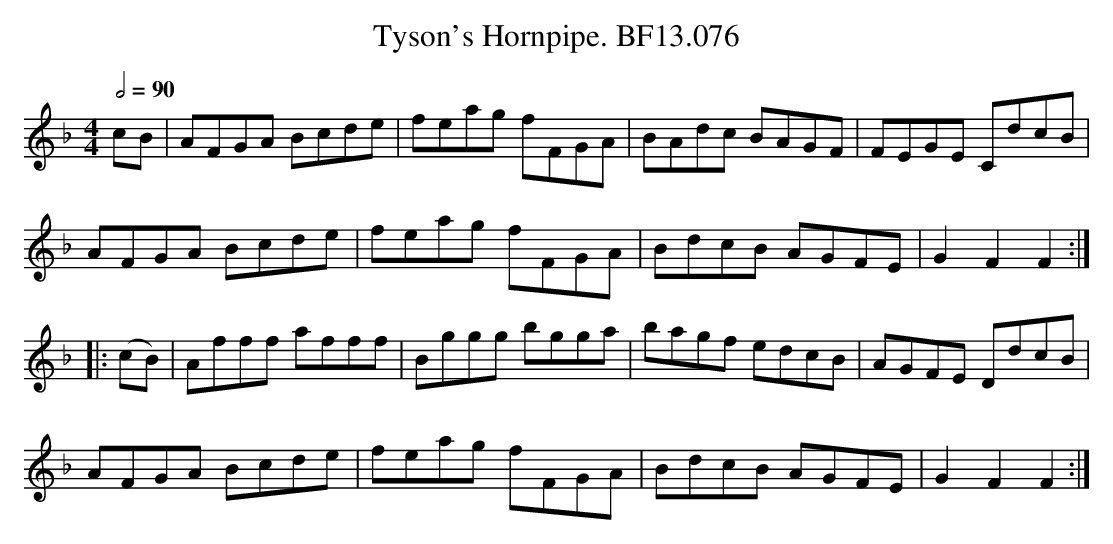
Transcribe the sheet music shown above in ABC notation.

X:1
T:Tyson's Hornpipe. BF13.076
M:4/4
L:1/8
Q:1/2=90
K:F
cB|AFGA Bcde|feag fFGA|BAdc BAGF|FEGE CdcB|
AFGA NBcde|feag fFGA|BdcB AGFE|G2F2F2:|
|:(cB)|Afff afff|Bggg bgga|bagf edcB|AGFE DdcB|
AFGA Bcde|feag fFGA|BdcB AGFE|G2F2F2:|
